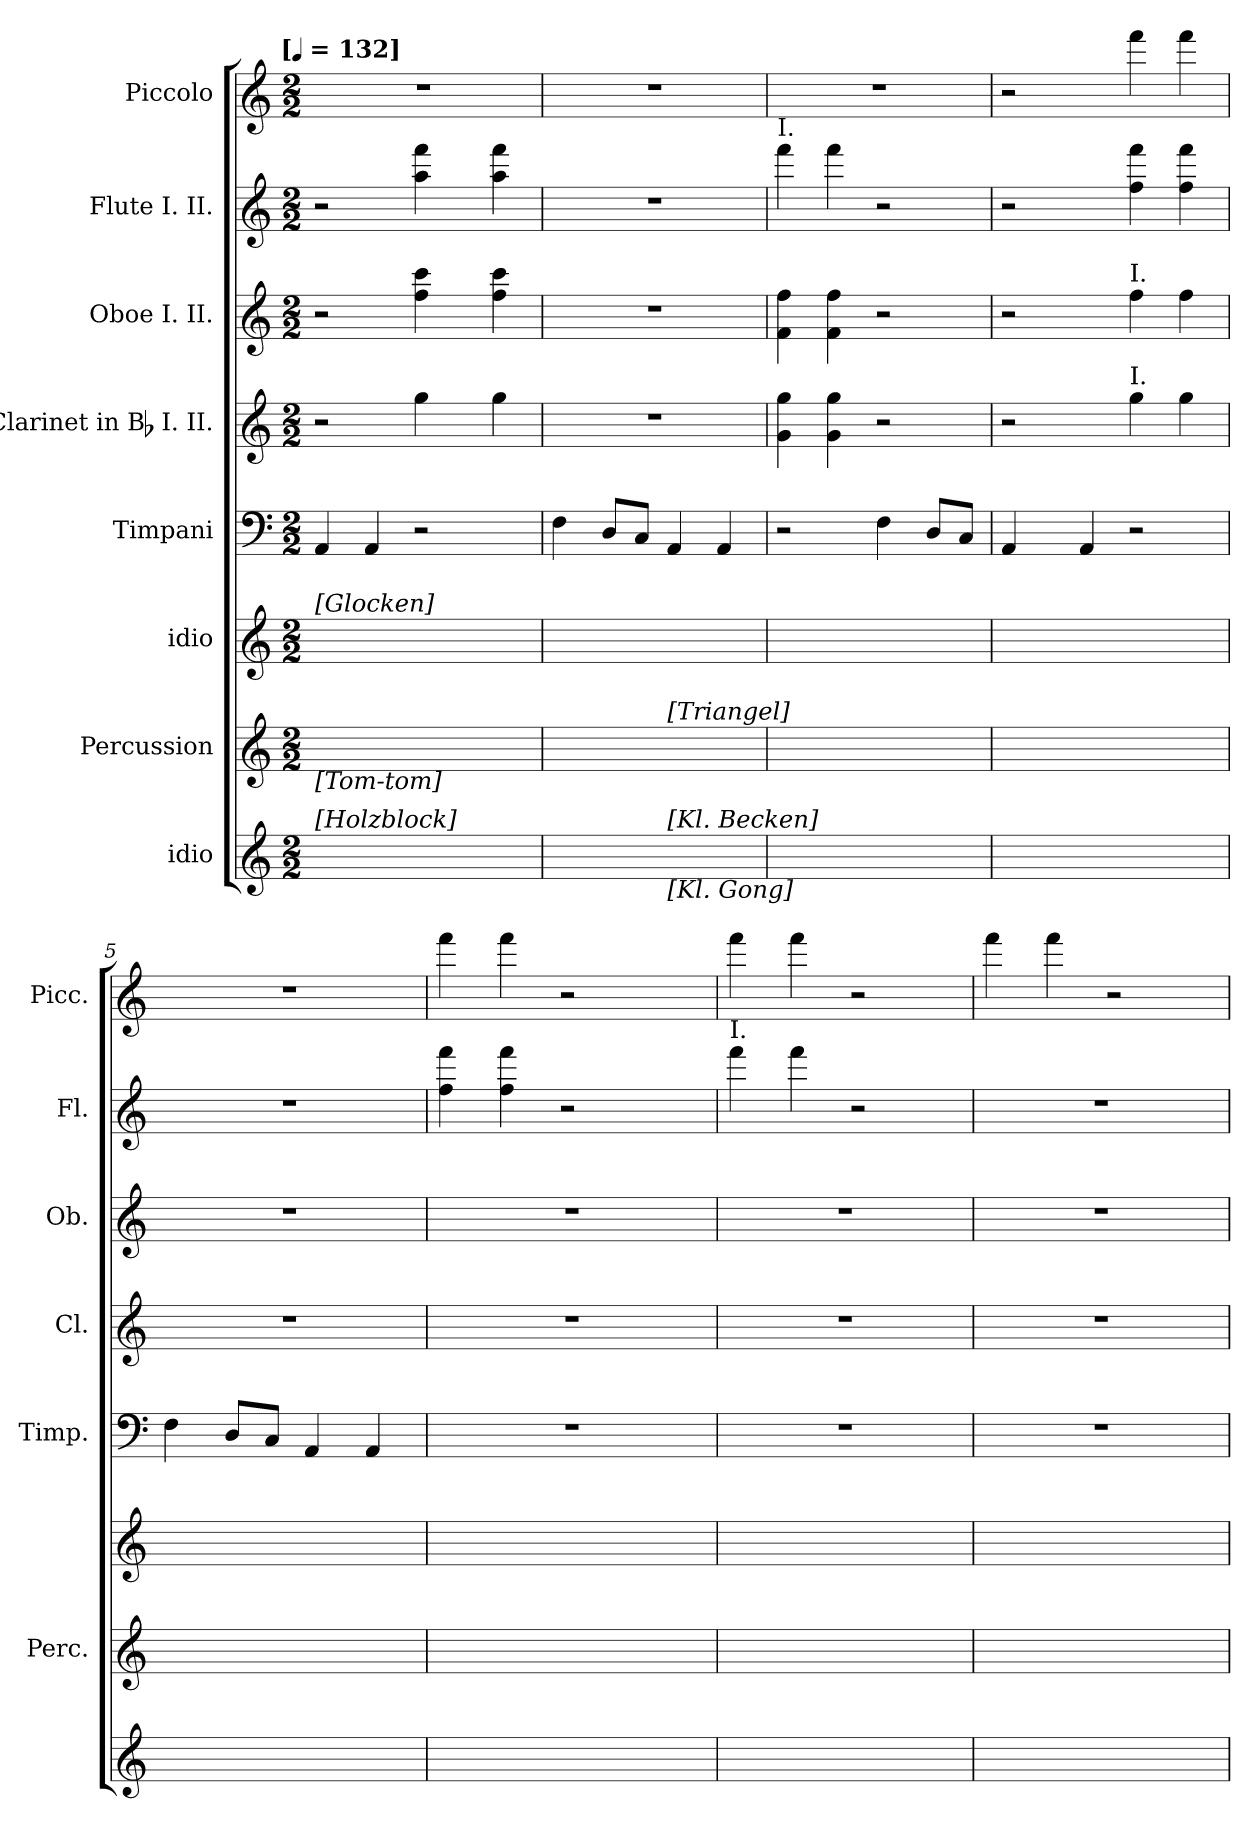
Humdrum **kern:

**kern	**kern	**kern	**kern	**kern	**kern	**kern	**kern
*part8	*part7	*part6	*part5	*part4	*part3	*part2	*part1
*staff8	*staff7	*staff6	*staff5	*staff4	*staff3	*staff2	*staff1
*I"idio	*I"Percussion	*I"idio	*I"Timpani	*I"Clarinet in Bb I. II.	*I"Oboe I. II.	*I"Flute I. II.	*I"Piccolo
*	*I'Perc.	*	*I'Timp.	*I'Cl.	*I'Ob.	*I'Fl.	*I'Picc.
*clefG2	*clefG2	*clefG2	*clefF4	*clefG2	*clefG2	*clefG2	*clefG2
*	*	*	*	*ITrd1c2	*	*	*ITrd-7c-12
*k[]	*k[]	*k[]	*k[]	*k[b-e-]	*k[]	*k[]	*k[]
!!LO:TX:omd:t=[[quarter] = 132]
*M2/2	*M2/2	*M2/2	*M2/2	*M2/2	*M2/2	*M2/2	*M2/2
*MM132	*MM132	*MM132	*MM132	*MM132	*MM132	*MM132	*MM132
=1	=1	=1	=1	=1	=1	=1	=1
!	!	!LO:TX:a:t=[Glocken]	!	!	!	!	!
!	!LO:TX:b:t=[Tom-tom]	!	!	!	!	!	!
!LO:TX:a:t=[Holzblock]	!	!	!	!	!	!	!
4ryy	4ryy	1ryy	4AA	2r	2r	2r	1r
4ryy	4ryy	.	4AA	.	.	.	.
*	*Xtuplet	*	*	*	*	*	*
4ryy	12ryy	.	2r	4ff	4ff 4ccc	4aa 4fff	.
.	12ryy	.	.	.	.	.	.
.	12ryy	.	.	.	.	.	.
4ryy	4ryy	.	.	4ff	4ff 4ccc	4aa 4fff	.
=2	=2	=2	=2	=2	=2	=2	=2
2ryy	4ryy	1ryy	4F	1r	1r	1r	1r
.	4ryy	.	8DL	.	.	.	.
.	.	.	8CJ	.	.	.	.
!	!LO:TX:a:t=[Triangel]	!	!	!	!	!	!
!LO:TX:b:t=[Kl. Gong]	!	!	!	!	!	!	!
!LO:TX:a:t=[Kl. Becken]	!	!	!	!	!	!	!
2ryy	4ryy	.	4AA	.	.	.	.
.	4ryy	.	4AA	.	.	.	.
=3	=3	=3	=3	=3	=3	=3	=3
!	!	!	!	!	!	!LO:TX:a:t=I.	!
1ryy	4ryy	1ryy	2r	4f 4ff	4f 4ff	4fff	1r
.	4ryy	.	.	4f 4ff	4f 4ff	4fff	.
.	4ryy	.	4F	2r	2r	2r	.
.	4ryy	.	8DL	.	.	.	.
.	.	.	8CJ	.	.	.	.
=4	=4	=4	=4	=4	=4	=4	=4
4ryy	12ryy	2ryy	4AA	2r	2r	2r	2r
.	12ryy	.	.	.	.	.	.
.	12ryy	.	.	.	.	.	.
4ryy	4ryy	.	4AA	.	.	.	.
!	!	!	!	!	!LO:TX:a:t=I.	!	!
!	!	!	!	!LO:TX:a:t=I.	!	!	!
2ryy	4ryy	2ryy	2r	4ff	4ff	4ff 4fff	4ffff
.	4ryy	.	.	4ff	4ff	4ff 4fff	4ffff
=5	=5	=5	=5	=5	=5	=5	=5
1ryy	4ryy	2ryy	4F	1r	1r	1r	1r
.	4ryy	.	8DL	.	.	.	.
.	.	.	8CJ	.	.	.	.
.	4ryy	2ryy	4AA	.	.	.	.
.	4ryy	.	4AA	.	.	.	.
=6	=6	=6	=6	=6	=6	=6	=6
4ryy	4ryy	2ryy	1r	1r	1r	4ff 4fff	4ffff
4ryy	4ryy	.	.	.	.	4ff 4fff	4ffff
4ryy	12ryy	2ryy	.	.	.	2r	2r
.	12ryy	.	.	.	.	.	.
.	12ryy	.	.	.	.	.	.
4ryy	4ryy	.	.	.	.	.	.
=7	=7	=7	=7	=7	=7	=7	=7
!	!	!	!	!	!	!LO:TX:a:t=I.	!
1ryy	4ryy	2ryy	1r	1r	1r	4fff	4ffff
.	4ryy	.	.	.	.	4fff	4ffff
.	4ryy	2ryy	.	.	.	2r	2r
.	4ryy	.	.	.	.	.	.
=8	=8	=8	=8	=8	=8	=8	=8
1ryy	4ryy	2ryy	1r	1r	1r	1r	4ffff
.	4ryy	.	.	.	.	.	4ffff
.	4ryy	2ryy	.	.	.	.	2r
.	4ryy	.	.	.	.	.	.
=	=	=	=	=	=	=	=
*-	*-	*-	*-	*-	*-	*-	*-
